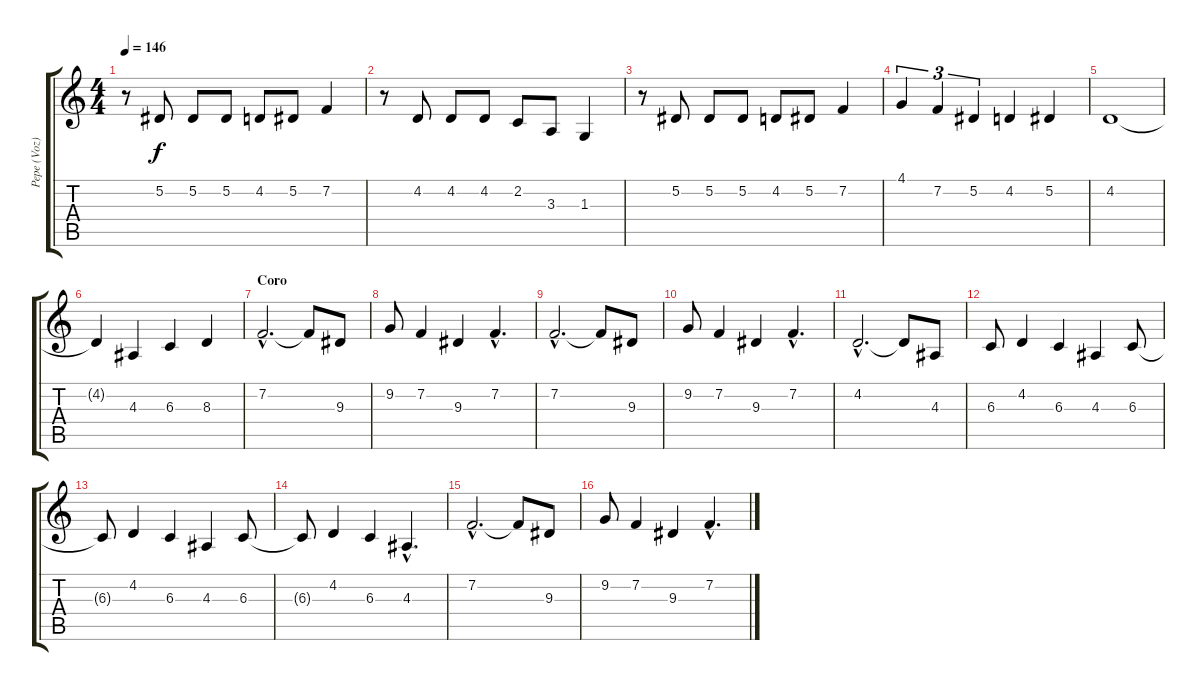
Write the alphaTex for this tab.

\track ("Pepe (Voz)" "Pepe (Voz)") {instrument bassoon}
\staff {score tabs}
\tuning (Eb4 Bb3 Gb3 Db3 Ab2 Eb2) {hide}
\ts (4 4)
\tempo 146
\clef g2
\ks c
r.8{dy f} 5.2.8 5.2.8 5.2.8 4.2.8 5.2.8 7.2.4 |
r.8 4.2.8 4.2.8 4.2.8 2.2.8 3.3.8 1.3.4 |
r.8 5.2.8 5.2.8 5.2.8 4.2.8 5.2.8 7.2.4 |
4.1.4{tu (3 2)} 7.2.4{tu (3 2)} 5.2.4{tu (3 2)} 4.2.4 5.2.4 |
4.2.1 |
4.2{t}.4 4.3.4 6.3.4 8.3.4 |
\section ("" "Coro")
7.2{hac}.2{d} 7.2{t}.8 9.3.8 |
9.2.8 7.2.4 9.3.4 7.2{hac}.4{d} |
7.2{hac}.2{d} 7.2{t}.8 9.3.8 |
9.2.8 7.2.4 9.3.4 7.2{hac}.4{d} |
4.2{hac}.2{d} 4.2{t}.8 4.3.8 |
6.3.8 4.2.4 6.3.4 4.3.4 6.3.8 |
6.3{t}.8 4.2.4 6.3.4 4.3.4 6.3.8 |
6.3{t}.8 4.2.4 6.3.4 4.3{hac}.4{d} |
7.2{hac}.2{d} 7.2{t}.8 9.3.8 |
9.2.8 7.2.4 9.3.4 7.2{hac}.4{d}
